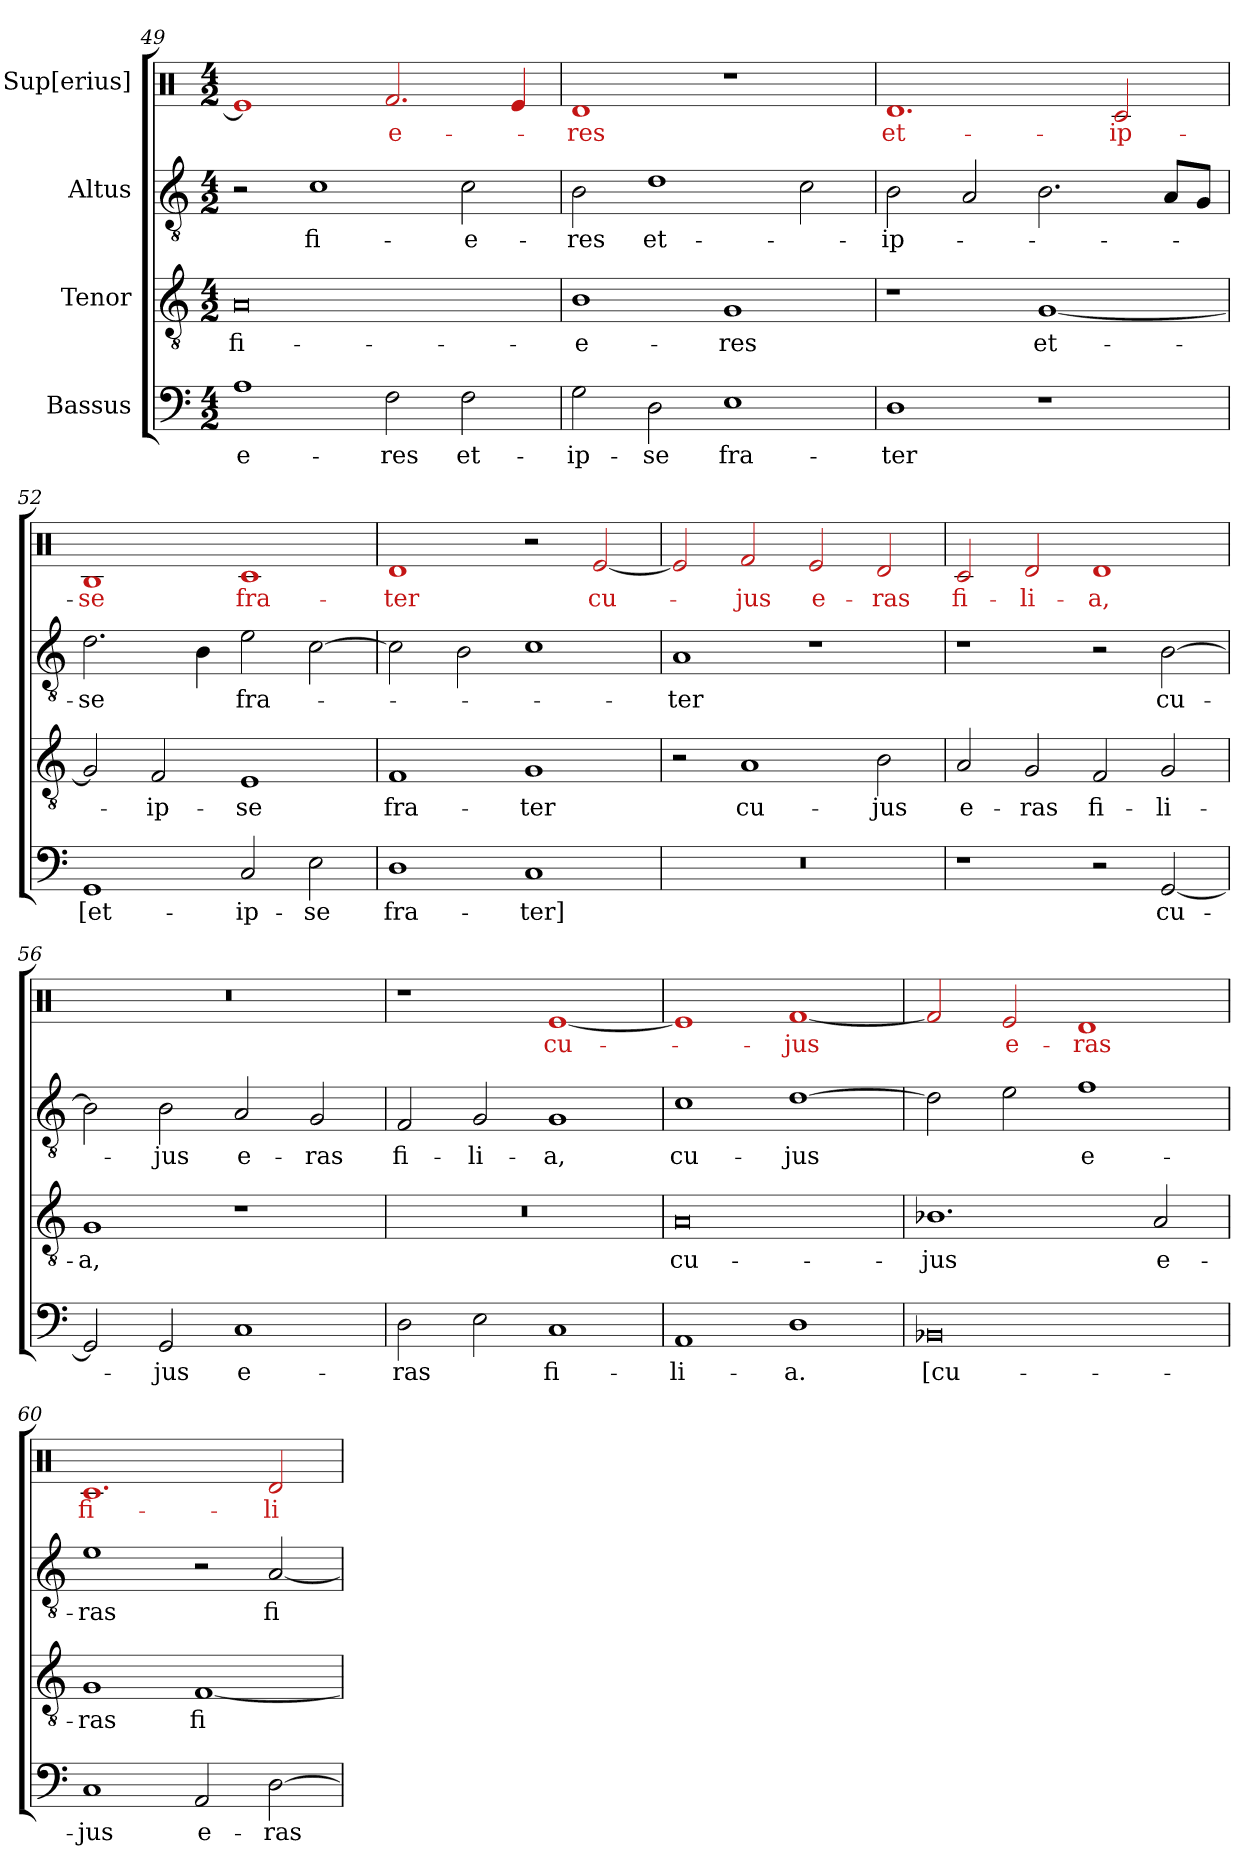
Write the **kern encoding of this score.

**kern	**text	**kern	**text	**kern	**text	**kern	**text
*part4	*part4	*part3	*part3	*part2	*part2	*part1	*part1
*staff4	*staff4	*staff3	*staff3	*staff2	*staff2	*staff1	*staff1
*I"Bassus	*	*I"Tenor	*	*I"Altus	*	*I"Sup[erius]	*
*clefF4	*	*clefGv2	*	*clefGv2	*	*clefX	*
*k[]	*	*k[]	*	*k[]	*	*k[]	*
*M4/2	*	*M4/2	*	*M4/2	*	*M4/2	*
=49	=49	=49	=49	=49	=49	=49	=49
1A\	-e-	0A/	fi-	2r	.	1e/]	.
.	.	.	.	1c\	fi-	.	.
2F\	-res	.	.	.	.	2.f/	-e-
2F\	et-	.	.	2c\	-e-	.	.
.	.	.	.	.	.	4e/	.
=50	=50	=50	=50	=50	=50	=50	=50
2G\	ip-	1B\	-e-	2B\	-res	1d/	-res
2D\	-se	.	.	1d\	et-	.	.
1E\	fra-	1G/	-res	.	.	1r	.
.	.	.	.	2c\	.	.	.
=51	=51	=51	=51	=51	=51	=51	=51
1D\	-ter	1r	.	2B\	ip-	1.d/	et-
.	.	.	.	2A/	.	.	.
1r	.	[1G/	et-	2.B\	.	.	.
.	.	.	.	.	.	2c/	ip-
.	.	.	.	8A/L	.	.	.
.	.	.	.	8G/J	.	.	.
=52	=52	=52	=52	=52	=52	=52	=52
1GG/	[et-	2G/]	.	2.d\	-se	1B/	-se
.	.	2F/	ip-	.	.	.	.
.	.	.	.	4B\	.	.	.
2C/	ip-	1E/	-se	2e\	fra-	1c/	fra-
2E\	-se	.	.	[2c\	.	.	.
=53	=53	=53	=53	=53	=53	=53	=53
1D\	fra-	1F/	fra-	2c\]	.	1d/	-ter
.	.	.	.	2B\	.	.	.
1C/	-ter]	1G/	-ter	1c\	.	2r	.
.	.	.	.	.	.	[2e/	cu-
=54	=54	=54	=54	=54	=54	=54	=54
0r	.	2r	.	1A/	-ter	2e/]	.
.	.	1A/	cu-	.	.	2f/	-jus
.	.	.	.	1r	.	2e/	e-
.	.	2B\	-jus	.	.	2d/	-ras
=55	=55	=55	=55	=55	=55	=55	=55
1r	.	2A/	e-	1r	.	2c/	fi-
.	.	2G/	-ras	.	.	2d/	-li-
2r	.	2F/	fi-	2r	.	1d/	-a,
[2GG/	cu-	2G/	-li-	[2B\	cu-	.	.
=56	=56	=56	=56	=56	=56	=56	=56
2GG/]	.	1G/	-a,	2B\]	.	0r	.
2GG/	-jus	.	.	2B\	-jus	.	.
1C/	e-	1r	.	2A/	e-	.	.
.	.	.	.	2G/	-ras	.	.
=57	=57	=57	=57	=57	=57	=57	=57
2D\	-ras	0r	.	2F/	fi-	1r	.
2E\	.	.	.	2G/	-li-	.	.
1C/	fi-	.	.	1G/	-a,	[1e/	cu-
=58	=58	=58	=58	=58	=58	=58	=58
1AA/	-li-	0A/	cu-	1c\	cu-	1e/]	.
1D\	-a.	.	.	[1d\	-jus	[1f/	-jus
=59	=59	=59	=59	=59	=59	=59	=59
0BB-X/	[cu-	1.B-X\	-jus	2d\]	.	2f/]	.
.	.	.	.	2e\	.	2e/	e-
.	.	.	.	1f\	e-	1d/	-ras
.	.	2A/	e-	.	.	.	.
=60	=60	=60	=60	=60	=60	=60	=60
1C/	-jus	1G/	-ras	1e\	-ras	1.c/	fi-
2AA/	e-	[1F/	fi-	2r	.	.	.
[2D\	-ras	.	.	[2A/	fi-	2d/	-li-
=	=	=	=	=	=	=	=
*-	*-	*-	*-	*-	*-	*-	*-
